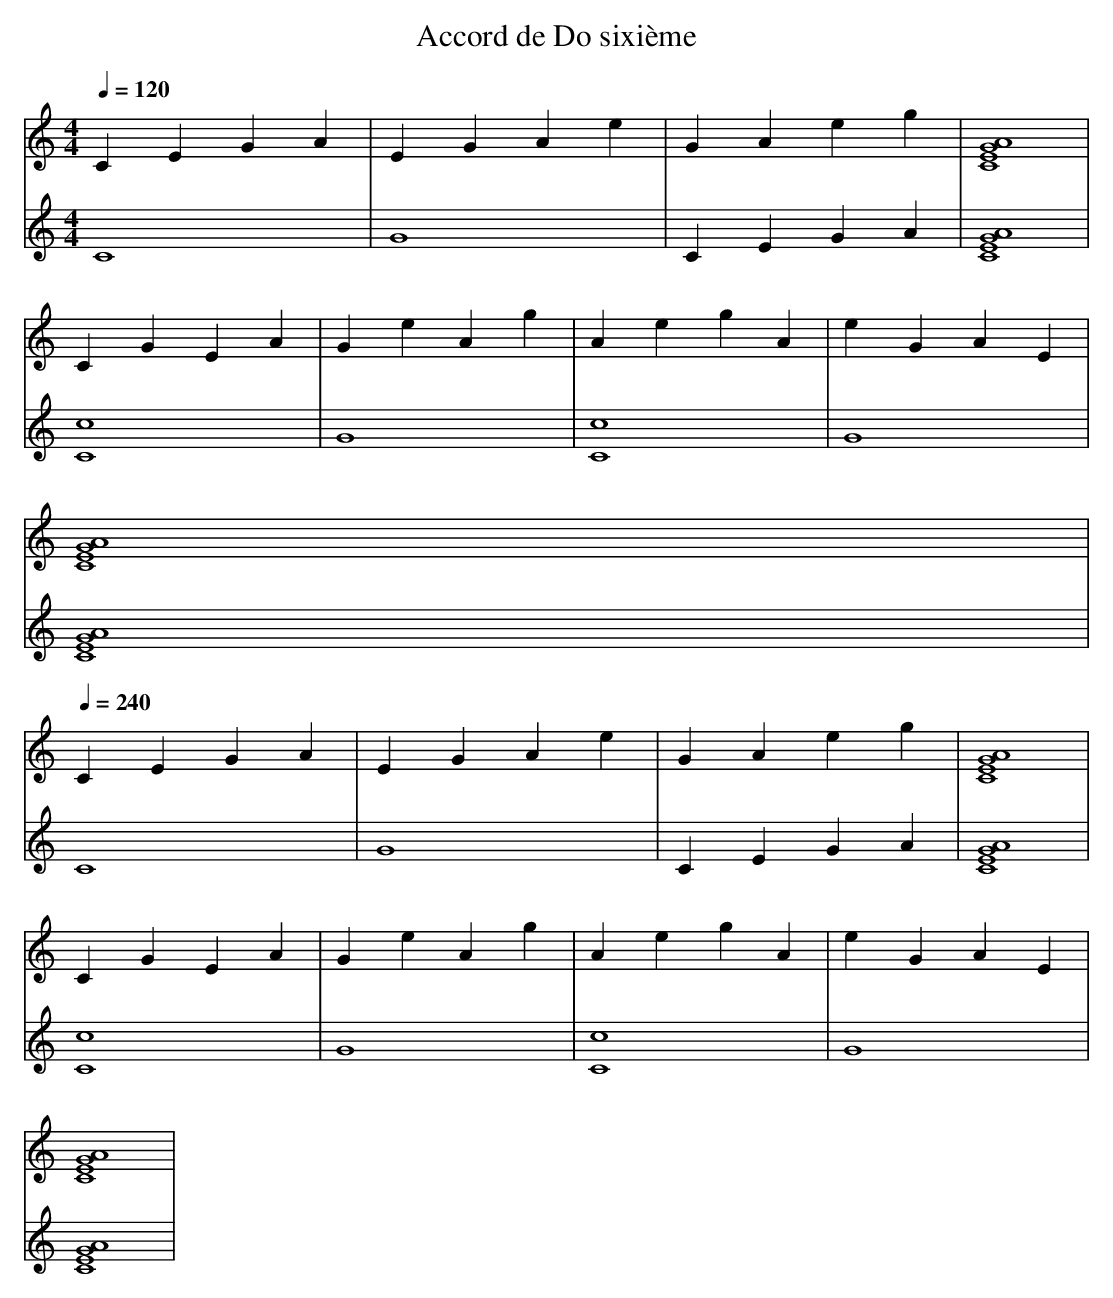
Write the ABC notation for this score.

X:1
T:Accord de Do sixième
M: 4/4
L: 1/4
Q:1/4=120
K:C
V:1
C E G A | E G A e | G A e g | [C4 E4 G4 A4] |
C G E A | G e A g | A e g A | e G A E |
[C4 E4 G4 A4] |
Q:1/4=240
C E G A | E G A e | G A e g | [C4 E4 G4 A4] |
C G E A | G e A g | A e g A | e G A E |
[C4 E4 G4 A4] |
V:2
C4 | G4 | C E G A | [C4 E4 G4 A4] |
[C4 c4] | G4 | [C4 c4] | G4 |
[C4 E4 G4 A4] |
Q:1/4=240
C4 | G4 | C E G A | [C4 E4 G4 A4] |
[C4 c4] | G4 | [C4 c4] | G4 |
[C4 E4 G4 A4] |
